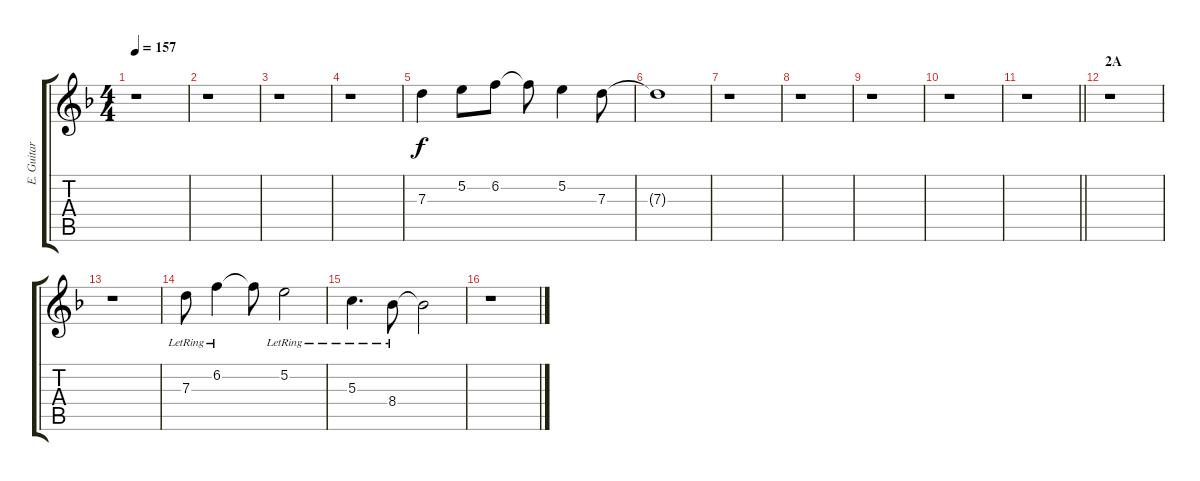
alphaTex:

\track ("E. Guitar II" "E. Guitar ") {instrument electricguitarclean}
\staff {score tabs}
\tuning (E4 B3 G3 D3 A2 E2) {hide}
\ts (4 4)
\tempo 157
\clef g2
\ks f
r.1{dy f} |
r.1 |
r.1 |
r.1 |
7.3.4 5.2.8 6.2.8 6.2{t}.8 5.2.4 7.3.8 |
7.3{t}.1 |
r.1 |
r.1 |
r.1 |
r.1 |
\barLineRight lightlight
r.1 |
\section ("" "2A")
r.1 |
r.1 |
7.3{lr}.8 6.2{lr}.4 6.2{t}.8 5.2{lr}.2 |
5.3{lr}.4{d} 8.4{lr}.8 8.4{t}.2 |
r.1
